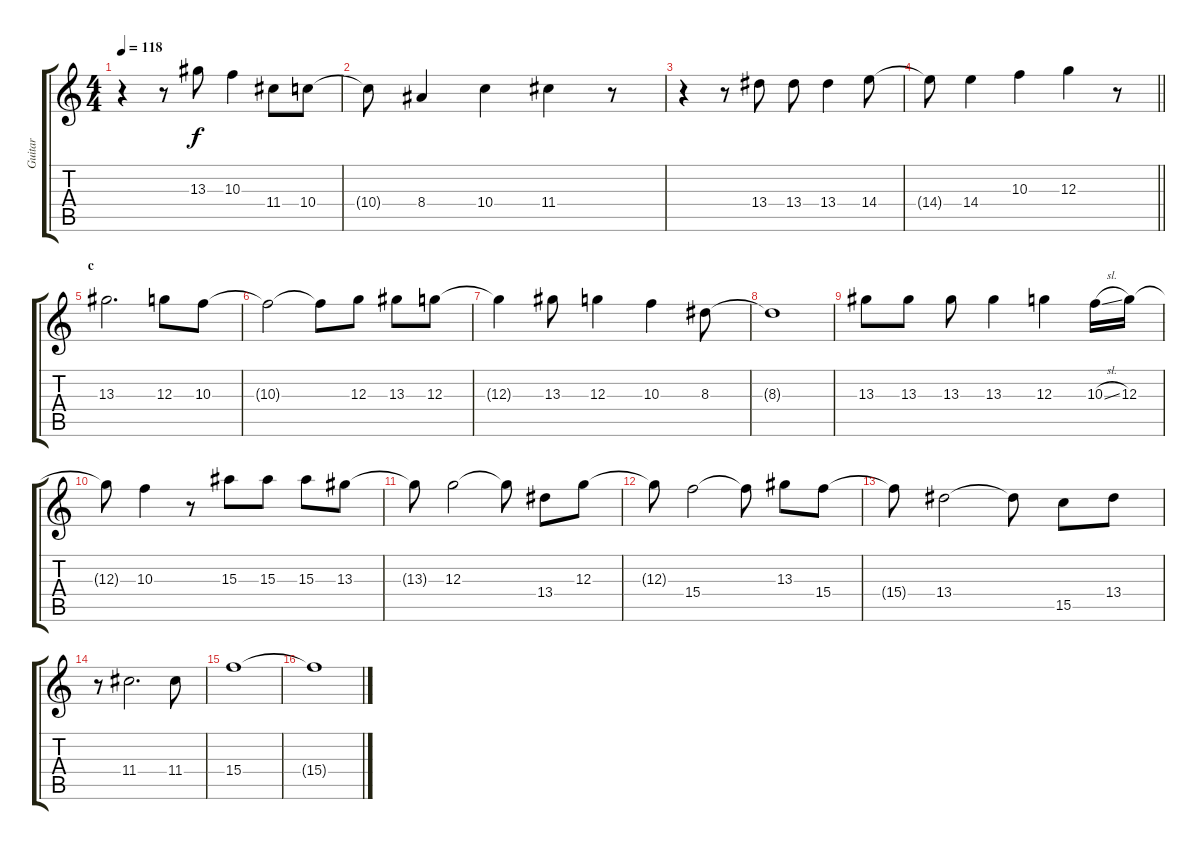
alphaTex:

\track ("Guitar" "Guitar") {instrument acousticguitarsteel}
\staff {score tabs}
\tuning (E4 B3 G3 D3 A2 E2) {hide}
\ts (4 4)
\tempo 118
\clef g2
\ks c
r.4{dy f} r.8 13.3.8 10.3.4 11.4.8 10.4.8 |
10.4{t}.8 8.4.4 10.4.4 11.4.4 r.8 |
r.4 r.8 13.4.8 13.4.8 13.4.4 14.4.8 |
\barLineRight lightlight
14.4{t}.8 14.4.4 10.3.4 12.3.4 r.8 |
\section ("" "c")
13.3.2{d} 12.3.8 10.3.8 |
10.3{t}.2 10.3{t}.8 12.3.8 13.3.8 12.3.8 |
12.3{t}.4 13.3.8 12.3.4 10.3.4 8.3.8 |
8.3{t}.1 |
13.3.8 13.3.8 13.3.8 13.3.4 12.3.4 10.3{sl}.16 12.3.16 |
12.3{t}.8 10.3.4 r.8 15.3.8 15.3.8 15.3.8 13.3.8 |
13.3{t}.8 12.3.2 12.3{t}.8 13.4.8 12.3.8 |
12.3{t}.8 15.4.2 15.4{t}.8 13.3.8 15.4.8 |
15.4{t}.8 13.4.2 13.4{t}.8 15.5.8 13.4.8 |
r.8 11.4.2{d} 11.4.8 |
15.4.1 |
15.4{t}.1
